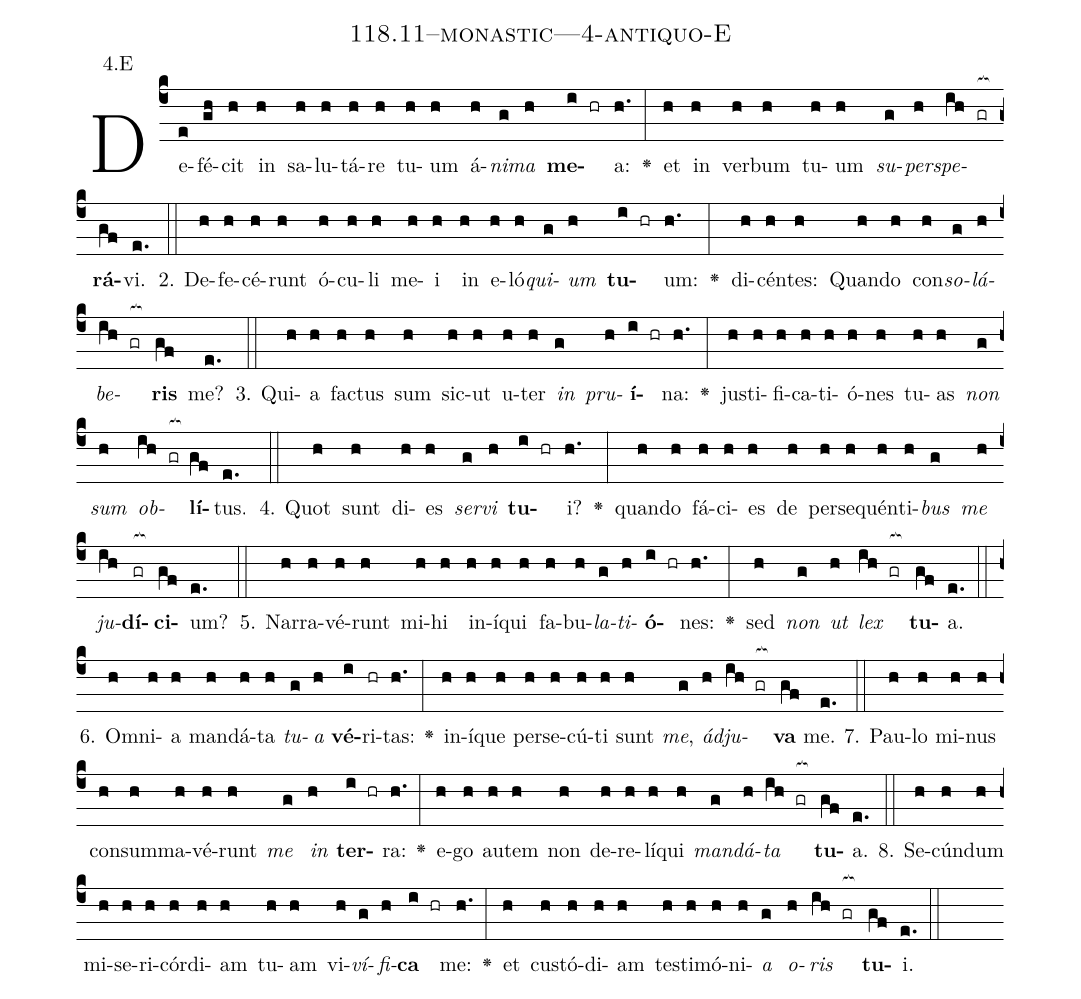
name: 118.11--monastic---4-antiquo-E;
annotation: 4.E;
%%
(c4)De(e)fé(gh)cit(h) in(h) sa(h)lu(h)tá(h)re(h) tu(h)um(h) á(h)<i>ni</i>(g)<i>ma</i>(h) <b>me</b>(i hr)a:(h.) <v>\greheightstar</v>(:) et(h) in(h) ver(h)bum(h) tu(h)um(h) <i>su</i>(g)<i>per</i>(h)<i>spe</i>(ih gr[ocb:1{])<b>rá</b>(gf[ocb:0}])vi.(e.) (::)
2. De(h)fe(h)cé(h)runt(h) ó(h)cu(h)li(h) me(h)i(h) in(h) e(h)ló(h)<i>qui</i>(g)<i>um</i>(h) <b>tu</b>(i hr)um:(h.) <v>\greheightstar</v>(:) di(h)cén(h)tes:(h) Quan(h)do(h) con(h)<i>so</i>(g)<i>lá</i>(h)<i>be</i>(ih gr[ocb:1{])<b>ris</b>(gf[ocb:0}]) me?(e.) (::)
3. Qui(h)a(h) fac(h)tus(h) sum(h) sic(h)ut(h) u(h)ter(h) <i>in</i>(g) <i>pru</i>(h)<b>í</b>(i hr)na:(h.) <v>\greheightstar</v>(:) jus(h)ti(h)fi(h)ca(h)ti(h)ó(h)nes(h) tu(h)as(h) <i>non</i>(g) <i>sum</i>(h) <i>ob</i>(ih gr[ocb:1{])<b>lí</b>(gf[ocb:0}])tus.(e.) (::)
4. Quot(h) sunt(h) di(h)es(h) <i>ser</i>(g)<i>vi</i>(h) <b>tu</b>(i hr)i?(h.) <v>\greheightstar</v>(:) quan(h)do(h) fá(h)ci(h)es(h) de(h) per(h)se(h)quén(h)ti(h)<i>bus</i>(g) <i>me</i>(h) <i>ju</i>(ih)<b>dí</b>(gr[ocb:1{])<b>ci</b>(gf[ocb:0}])um?(e.) (::)
5. Nar(h)ra(h)vé(h)runt(h) mi(h)hi(h) in(h)í(h)qui(h) fa(h)bu(h)<i>la</i>(g)<i>ti</i>(h)<b>ó</b>(i hr)nes:(h.) <v>\greheightstar</v>(:) sed(h) <i>non</i>(g) <i>ut</i>(h) <i>lex</i>(ih gr[ocb:1{]) <b>tu</b>(gf[ocb:0}])a.(e.) (::)
6. Om(h)ni(h)a(h) man(h)dá(h)ta(h) <i>tu</i>(g)<i>a</i>(h) <b>vé</b>(i)ri(hr)tas:(h.) <v>\greheightstar</v>(:) in(h)í(h)que(h) per(h)se(h)cú(h)ti(h) sunt(h) <i>me</i>,(g) <i>ád</i>(h)<i>ju</i>(ih gr[ocb:1{])<b>va</b>(gf[ocb:0}]) me.(e.) (::)
7. Pau(h)lo(h) mi(h)nus(h) con(h)sum(h)ma(h)vé(h)runt(h) <i>me</i>(g) <i>in</i>(h) <b>ter</b>(i hr)ra:(h.) <v>\greheightstar</v>(:) e(h)go(h) au(h)tem(h) non(h) de(h)re(h)lí(h)qui(h) <i>man</i>(g)<i>dá</i>(h)<i>ta</i>(ih gr[ocb:1{]) <b>tu</b>(gf[ocb:0}])a.(e.) (::)
8. Se(h)cún(h)dum(h) mi(h)se(h)ri(h)cór(h)di(h)am(h) tu(h)am(h) vi(h)<i>ví</i>(g)<i>fi</i>(h)<b>ca</b>(i hr) me:(h.) <v>\greheightstar</v>(:) et(h) cus(h)tó(h)di(h)am(h) tes(h)ti(h)mó(h)ni(h)<i>a</i>(g) <i>o</i>(h)<i>ris</i>(ih gr[ocb:1{]) <b>tu</b>(gf[ocb:0}])i.(e.) (::)
